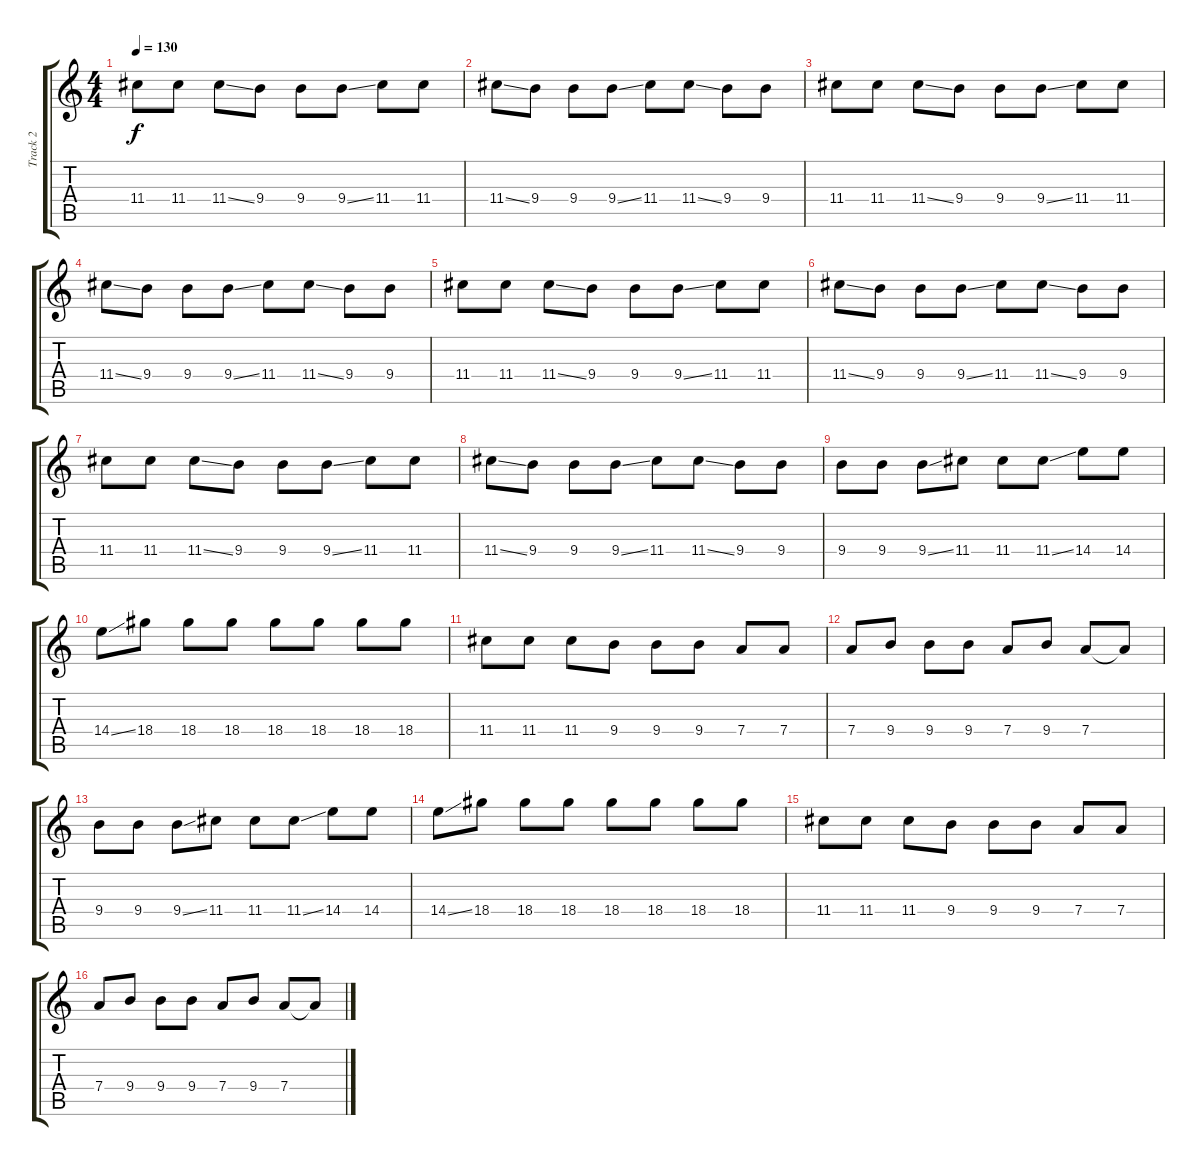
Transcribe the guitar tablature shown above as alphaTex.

\track ("Track 2" "Track 2") {instrument electricguitarjazz}
\staff {score tabs}
\tuning (E4 B3 G3 D3 A2 D2) {hide}
\ts (4 4)
\tempo 130
\clef g2
\ks c
11.4.8{dy f instrument distortionguitar} 11.4.8 11.4{ss}.8 9.4.8 9.4.8 9.4{ss}.8 11.4.8 11.4.8 |
11.4{ss}.8 9.4.8 9.4.8 9.4{ss}.8 11.4.8 11.4{ss}.8 9.4.8 9.4.8 |
11.4.8 11.4.8 11.4{ss}.8 9.4.8 9.4.8 9.4{ss}.8 11.4.8 11.4.8 |
11.4{ss}.8 9.4.8 9.4.8 9.4{ss}.8 11.4.8 11.4{ss}.8 9.4.8 9.4.8 |
11.4.8{instrument distortionguitar} 11.4.8 11.4{ss}.8 9.4.8 9.4.8 9.4{ss}.8 11.4.8 11.4.8 |
11.4{ss}.8 9.4.8 9.4.8 9.4{ss}.8 11.4.8 11.4{ss}.8 9.4.8 9.4.8 |
11.4.8 11.4.8 11.4{ss}.8 9.4.8 9.4.8 9.4{ss}.8 11.4.8 11.4.8 |
11.4{ss}.8 9.4.8 9.4.8 9.4{ss}.8 11.4.8 11.4{ss}.8 9.4.8 9.4.8 |
9.4.8 9.4.8 9.4{ss}.8 11.4.8 11.4.8 11.4{ss}.8 14.4.8 14.4.8 |
14.4{ss}.8 18.4.8 18.4.8 18.4.8 18.4.8 18.4.8 18.4.8 18.4.8 |
11.4.8 11.4.8 11.4.8 9.4.8 9.4.8 9.4.8 7.4.8 7.4.8 |
7.4.8 9.4.8 9.4.8 9.4.8 7.4.8 9.4.8 7.4.8 7.4{t}.8 |
9.4.8 9.4.8 9.4{ss}.8 11.4.8 11.4.8 11.4{ss}.8 14.4.8 14.4.8 |
14.4{ss}.8 18.4.8 18.4.8 18.4.8 18.4.8 18.4.8 18.4.8 18.4.8 |
11.4.8 11.4.8 11.4.8 9.4.8 9.4.8 9.4.8 7.4.8 7.4.8 |
7.4.8 9.4.8 9.4.8 9.4.8 7.4.8 9.4.8 7.4.8 7.4{t}.8
